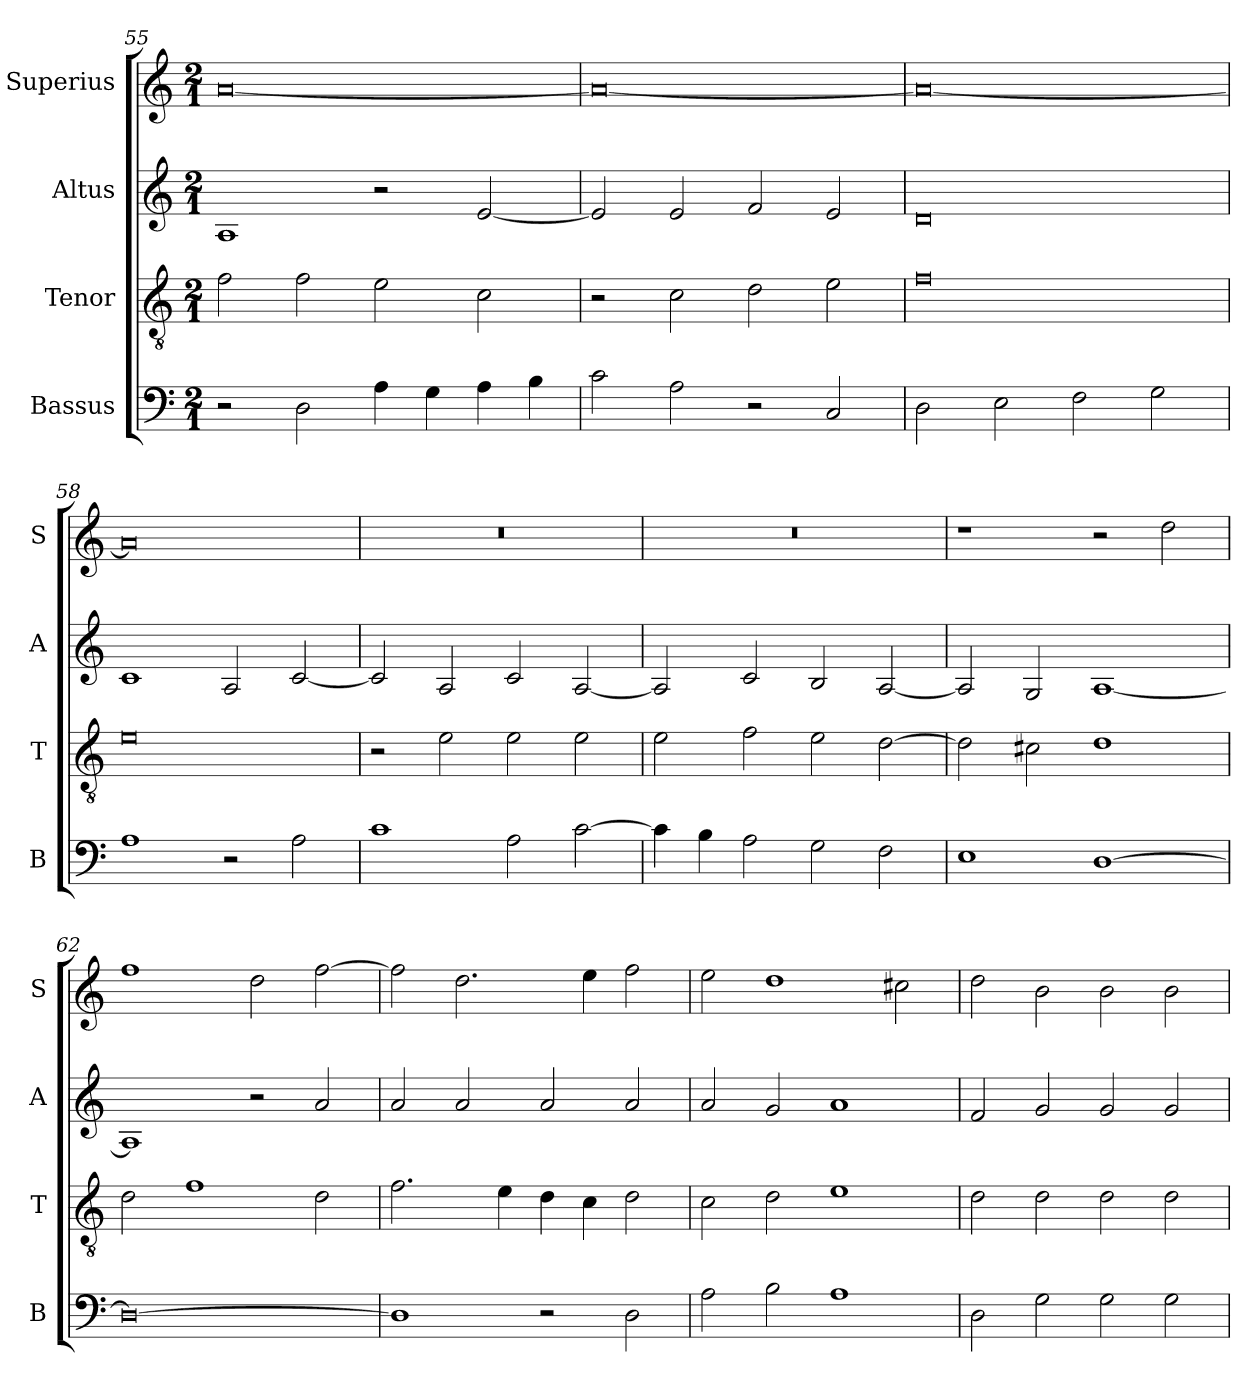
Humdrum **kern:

**kern	**kern	**kern	**kern
*part4	*part3	*part2	*part1
*staff4	*staff3	*staff2	*staff1
*I"Bassus	*I"Tenor	*I"Altus	*I"Superius
*I'B	*I'T	*I'A	*I'S
*clefF4	*clefGv2	*clefG2	*clefG2
*k[]	*k[]	*k[]	*k[]
*C:	*C:	*C:	*C:
*M2/1	*M2/1	*M2/1	*M2/1
=55	=55	=55	=55
2r	2f	1A	[0a
2D	2f	.	.
4A	2e	2r	.
4G	.	.	.
4A	2c	[2e	.
4B	.	.	.
=56	=56	=56	=56
2c	2r	2e]	0a_
2A	2c	2e	.
2r	2d	2f	.
2C	2e	2e	.
=57	=57	=57	=57
2D	0f	0d	0a_
2E	.	.	.
2F	.	.	.
2G	.	.	.
=58	=58	=58	=58
1A	0e	1c	0a]
2r	.	2A	.
2A	.	[2c	.
=59	=59	=59	=59
1c	2r	2c]	0r
.	2e	2A	.
2A	2e	2c	.
[2c	2e	[2A	.
=60	=60	=60	=60
4c]	2e	2A]	0r
4B	.	.	.
2A	2f	2c	.
2G	2e	2B	.
2F	[2d	[2A	.
=61	=61	=61	=61
1E	2d]	2A]	1r
.	2c#X	2G	.
[1D	1d	[1A	2r
.	.	.	2dd
=62	=62	=62	=62
0D_	2d	1A]	1ff
.	1f	.	.
.	.	2r	2dd
.	2d	2a	[2ff
=63	=63	=63	=63
1D]	2.f	2a	2ff]
.	.	2a	2.dd
.	4e	.	.
2r	4d	2a	.
.	4c	.	4ee
2D	2d	2a	2ff
=64	=64	=64	=64
2A	2c	2a	2ee
2B	2d	2g	1dd
1A	1e	1a	.
.	.	.	2cc#X
=65	=65	=65	=65
2D	2d	2f	2dd
2G	2d	2g	2b
2G	2d	2g	2b
2G	2d	2g	2b
=	=	=	=
*-	*-	*-	*-
